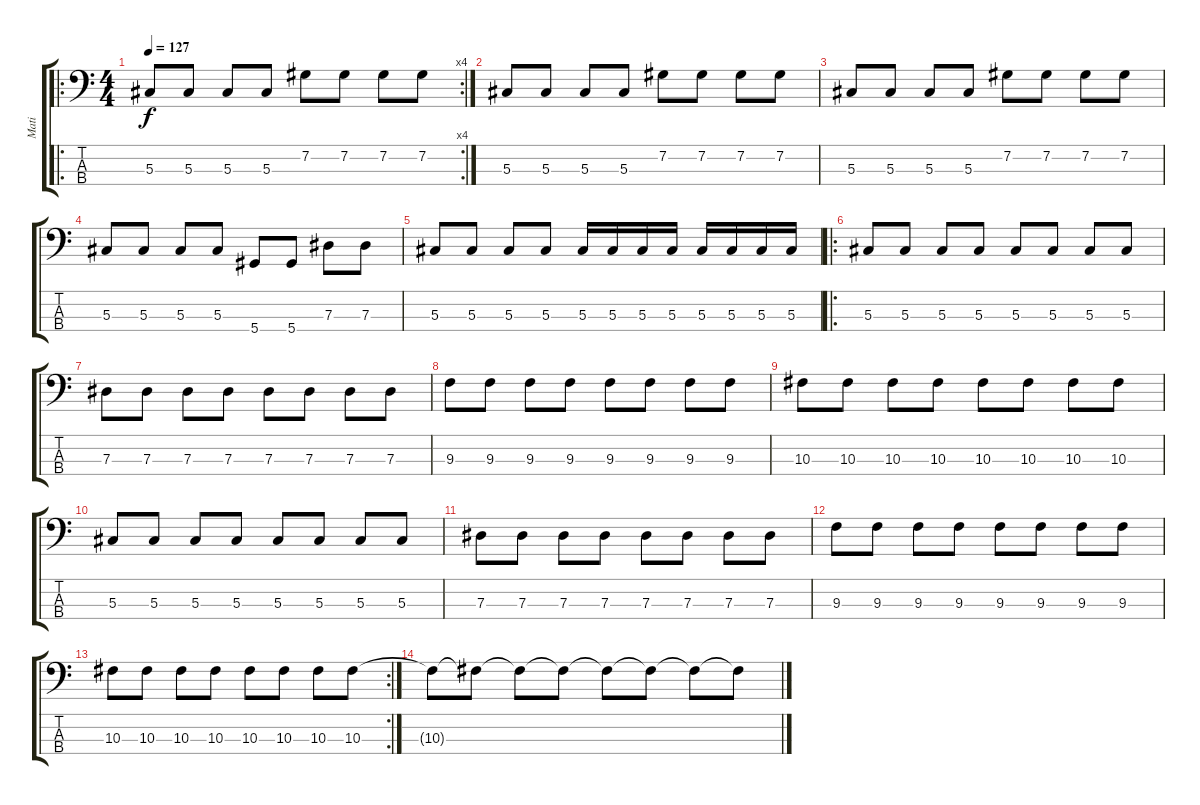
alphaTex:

\track ("Mati" "Mati") {instrument electricbasspick}
\staff {score tabs}
\tuning (Gb2 Db2 Ab1 Eb1) {hide}
\ro
\rc 4
\ts (4 4)
\tempo 127
\clef f4
\ks c
5.3.8{dy f} 5.3.8 5.3.8 5.3.8 7.2.8 7.2.8 7.2.8 7.2.8 |
5.3.8 5.3.8 5.3.8 5.3.8 7.2.8 7.2.8 7.2.8 7.2.8 |
5.3.8 5.3.8 5.3.8 5.3.8 7.2.8 7.2.8 7.2.8 7.2.8 |
5.3.8 5.3.8 5.3.8 5.3.8 5.4.8 5.4.8 7.3.8 7.3.8 |
5.3.8 5.3.8 5.3.8 5.3.8 5.3.16 5.3.16 5.3.16 5.3.16 5.3.16 5.3.16 5.3.16 5.3.16 |
\ro
5.3.8 5.3.8 5.3.8 5.3.8 5.3.8 5.3.8 5.3.8 5.3.8 |
7.3.8 7.3.8 7.3.8 7.3.8 7.3.8 7.3.8 7.3.8 7.3.8 |
9.3.8 9.3.8 9.3.8 9.3.8 9.3.8 9.3.8 9.3.8 9.3.8 |
10.3.8 10.3.8 10.3.8 10.3.8 10.3.8 10.3.8 10.3.8 10.3.8 |
5.3.8 5.3.8 5.3.8 5.3.8 5.3.8 5.3.8 5.3.8 5.3.8 |
7.3.8 7.3.8 7.3.8 7.3.8 7.3.8 7.3.8 7.3.8 7.3.8 |
9.3.8 9.3.8 9.3.8 9.3.8 9.3.8 9.3.8 9.3.8 9.3.8 |
\rc 2
10.3.8 10.3.8 10.3.8 10.3.8 10.3.8 10.3.8 10.3.8 10.3.8 |
10.3{t}.8 10.3{t}.8 10.3{t}.8 10.3{t}.8 10.3{t}.8 10.3{t}.8 10.3{t}.8 10.3{t}.8
